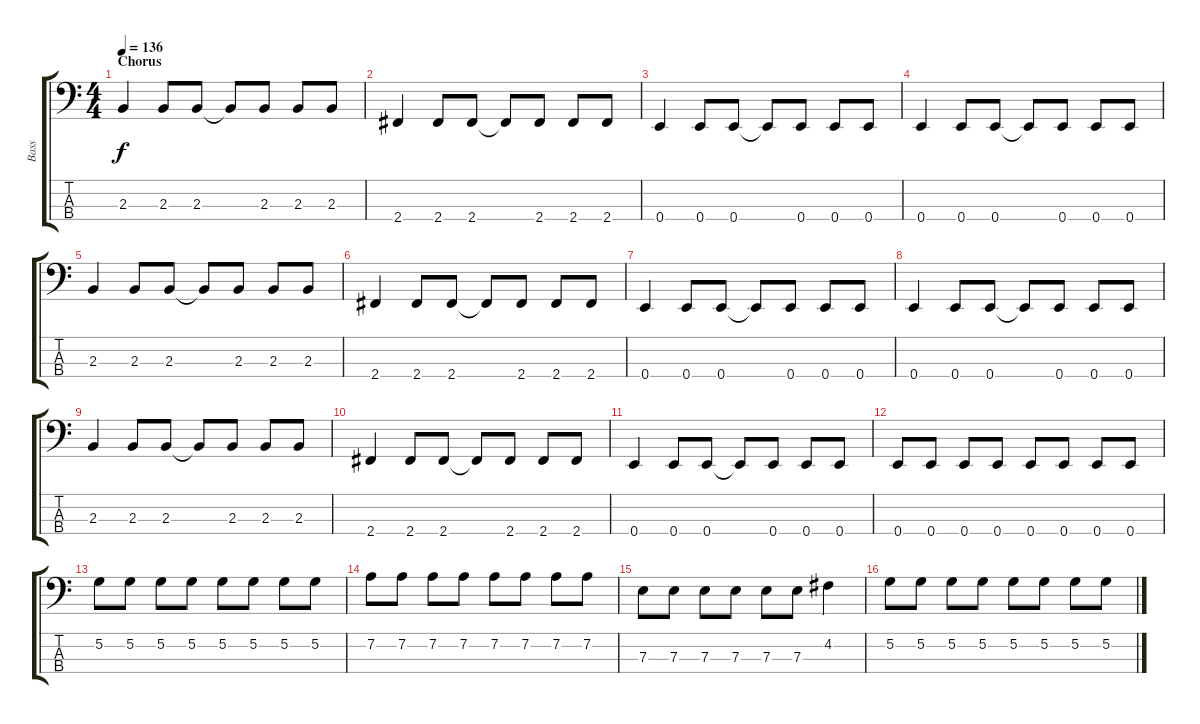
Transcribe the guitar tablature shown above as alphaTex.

\track ("Bass" "Bass") {instrument electricbassfinger}
\staff {score tabs}
\tuning (G2 D2 A1 E1) {hide}
\ts (4 4)
\section ("" "Chorus")
\tempo 136
\clef f4
\ks c
2.3.4{dy f} 2.3.8 2.3.8 2.3{t}.8 2.3.8 2.3.8 2.3.8 |
2.4.4 2.4.8 2.4.8 2.4{t}.8 2.4.8 2.4.8 2.4.8 |
0.4.4 0.4.8 0.4.8 0.4{t}.8 0.4.8 0.4.8 0.4.8 |
0.4.4 0.4.8 0.4.8 0.4{t}.8 0.4.8 0.4.8 0.4.8 |
2.3.4 2.3.8 2.3.8 2.3{t}.8 2.3.8 2.3.8 2.3.8 |
2.4.4 2.4.8 2.4.8 2.4{t}.8 2.4.8 2.4.8 2.4.8 |
0.4.4 0.4.8 0.4.8 0.4{t}.8 0.4.8 0.4.8 0.4.8 |
0.4.4 0.4.8 0.4.8 0.4{t}.8 0.4.8 0.4.8 0.4.8 |
2.3.4 2.3.8 2.3.8 2.3{t}.8 2.3.8 2.3.8 2.3.8 |
2.4.4 2.4.8 2.4.8 2.4{t}.8 2.4.8 2.4.8 2.4.8 |
0.4.4 0.4.8 0.4.8 0.4{t}.8 0.4.8 0.4.8 0.4.8 |
0.4.8 0.4.8 0.4.8 0.4.8 0.4.8 0.4.8 0.4.8 0.4.8 |
5.2.8 5.2.8 5.2.8 5.2.8 5.2.8 5.2.8 5.2.8 5.2.8 |
7.2.8 7.2.8 7.2.8 7.2.8 7.2.8 7.2.8 7.2.8 7.2.8 |
7.3.8 7.3.8 7.3.8 7.3.8 7.3.8 7.3.8 4.2.4 |
5.2.8 5.2.8 5.2.8 5.2.8 5.2.8 5.2.8 5.2.8 5.2.8
